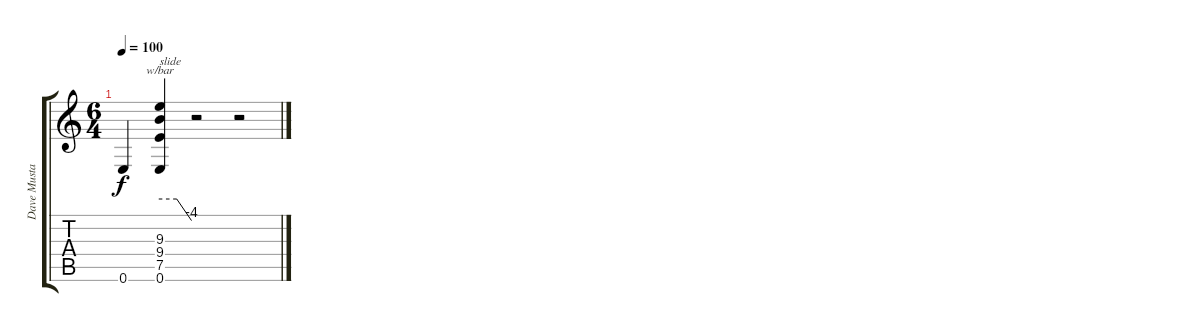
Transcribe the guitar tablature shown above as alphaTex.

\track ("Dave Mustaine" "Dave Musta") {instrument distortionguitar}
\staff {score tabs}
\tuning (E4 B3 G3 D3 A2 E2) {hide}
\ts (6 4)
\tempo 100
\clef g2
\ks c
0.6{t}.4{dy f} (9.3 9.4 7.5 0.6).4{tbe (custom default 0 0 32 0 60 -16) txt "slide"} r.2 r.2
